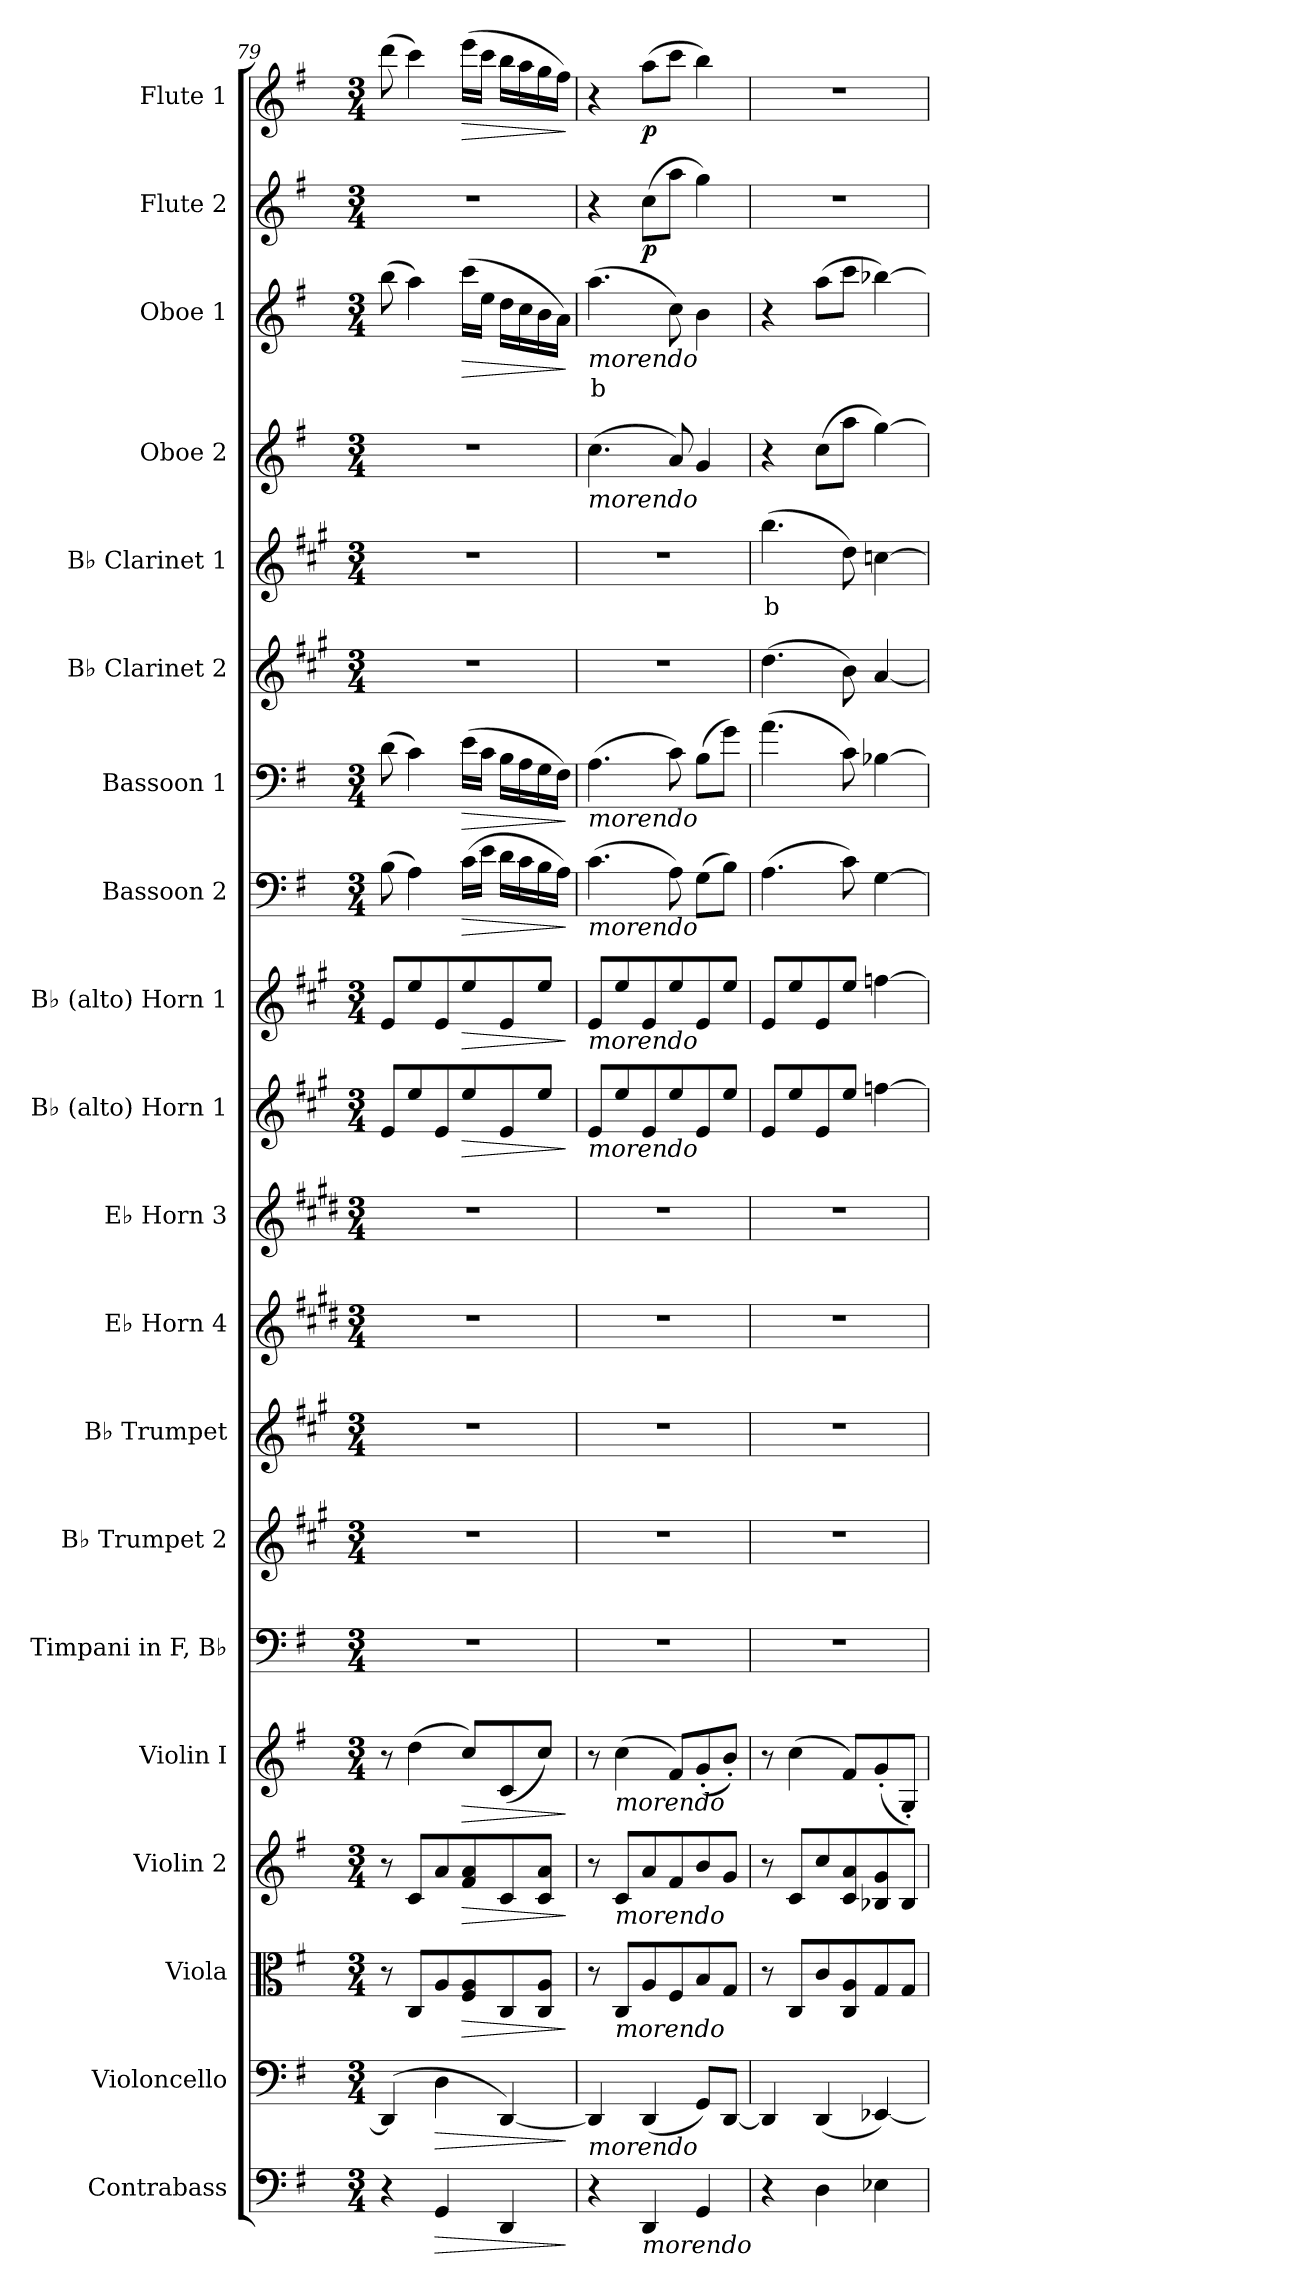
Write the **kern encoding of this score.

**kern	**dynam	**kern	**dynam	**kern	**dynam	**kern	**dynam	**kern	**dynam	**kern	**kern	**kern	**kern	**kern	**kern	**dynam	**kern	**dynam	**kern	**dynam	**kern	**dynam	**kern	**dynam	**kern	**text	**dynam	**kern	**dynam	**kern	**text	**dynam	**kern	**dynam	**kern	**dynam
*part20	*part20	*part19	*part19	*part18	*part18	*part17	*part17	*part16	*part16	*part15	*part14	*part13	*part12	*part11	*part10	*part10	*part9	*part9	*part8	*part8	*part7	*part7	*part6	*part6	*part5	*part5	*part5	*part4	*part4	*part3	*part3	*part3	*part2	*part2	*part1	*part1
*staff20	*staff20	*staff19	*staff19	*staff18	*staff18	*staff17	*staff17	*staff16	*staff16	*staff15	*staff14	*staff13	*staff12	*staff11	*staff10	*staff10	*staff9	*staff9	*staff8	*staff8	*staff7	*staff7	*staff6	*staff6	*staff5	*staff5	*staff5	*staff4	*staff4	*staff3	*staff3	*staff3	*staff2	*staff2	*staff1	*staff1
*I"Contrabass	*	*I"Violoncello	*	*I"Viola	*	*I"Violin 2	*	*I"Violin I	*	*I"Timpani in F, B♭	*I"B♭ Trumpet 2	*I"B♭ Trumpet	*I"E♭ Horn 4	*I"E♭ Horn 3	*I"B♭ (alto) Horn 1	*	*I"B♭ (alto) Horn 1	*	*I"Bassoon 2	*	*I"Bassoon 1	*	*I"B♭ Clarinet 2	*	*I"B♭ Clarinet 1	*	*	*I"Oboe 2	*	*I"Oboe 1	*	*	*I"Flute 2	*	*I"Flute 1	*
*I'Cb	*	*I'Vc	*	*I'Vla	*	*I'Vl 2	*	*I'Vl 1	*	*I'Timp	*I'Tpt 2	*I'Tpt 1	*I'Hn 4	*I'Hn 3	*I'Hn 2	*	*I'Hn 1	*	*I'Bsn 2	*	*I'Bsn 1	*	*I'Cl 2	*	*I'Cl 1	*	*	*I'Ob 2	*	*I'Ob 1	*	*	*I'Fl 2	*	*I'Fl 1	*
!!LO:PB:g=z
*clefF4	*	*clefF4	*	*clefC3	*	*clefG2	*	*clefG2	*	*clefF4	*clefG2	*clefG2	*clefG2	*clefG2	*clefG2	*	*clefG2	*	*clefF4	*	*clefF4	*	*clefG2	*	*clefG2	*	*	*clefG2	*	*clefG2	*	*	*clefG2	*	*clefG2	*
*ITrd7c12	*	*	*	*	*	*	*	*	*	*	*ITrd1c2	*ITrd1c2	*ITrd5c9	*ITrd5c9	*ITrd1c2	*	*ITrd1c2	*	*	*	*	*	*ITrd1c2	*	*ITrd1c2	*	*	*	*	*	*	*	*	*	*	*
*k[f#]	*	*k[f#]	*	*k[f#]	*	*k[f#]	*	*k[f#]	*	*k[f#]	*k[f#]	*k[f#]	*k[f#]	*k[f#]	*k[f#]	*	*k[f#]	*	*k[f#]	*	*k[f#]	*	*k[f#]	*	*k[f#]	*	*	*k[f#]	*	*k[f#]	*	*	*k[f#]	*	*k[f#]	*
*M3/4	*	*M3/4	*	*M3/4	*	*M3/4	*	*M3/4	*	*M3/4	*M3/4	*M3/4	*M3/4	*M3/4	*M3/4	*	*M3/4	*	*M3/4	*	*M3/4	*	*M3/4	*	*M3/4	*	*	*M3/4	*	*M3/4	*	*	*M3/4	*	*M3/4	*
=79	=79	=79	=79	=79	=79	=79	=79	=79	=79	=79	=79	=79	=79	=79	=79	=79	=79	=79	=79	=79	=79	=79	=79	=79	=79	=79	=79	=79	=79	=79	=79	=79	=79	=79	=79	=79
4r	.	(4DD/]	.	8r	.	8r	.	8r	.	2.r	2.r	2.r	2.r	2.r	8d/L	.	8d/L	.	(8B\	.	(8d\	.	2.r	.	2.r	.	.	2.r	.	(8bb\	.	.	2.r	.	(8ddd\	.
.	.	.	.	8C/L	.	8c/L	.	(4dd\	.	.	.	.	.	.	8dd/	.	8dd/	.	4A\)	.	4c\)	.	.	.	.	.	.	.	.	4aa\)	.	.	.	.	4ccc\)	.
!	!LO:HP:b	!	!LO:HP:b	!	!	!	!	!	!	!	!	!	!	!	!	!	!	!	!	!	!	!	!	!	!	!	!	!	!	!	!	!	!	!	!	!
4GGG/	>	4D\	>	8A/	.	8a/	.	.	.	.	.	.	.	.	8d/	.	8d/	.	.	.	.	.	.	.	.	.	.	.	.	.	.	.	.	.	.	.
!	!	!	!	!	!LO:HP:b	!	!LO:HP:b	!	!LO:HP:b	!	!	!	!	!	!	!LO:HP:b	!	!LO:HP:b	!	!LO:HP:b	!	!LO:HP:b	!	!	!	!	!	!	!	!	!	!LO:HP:b	!	!	!	!LO:HP:b
.	.	.	.	8F#/ 8A/	>	8f#/ 8a/	>	8cc/L)	>	.	.	.	.	.	8dd/	>	8dd/	>	(16c\LL	>	(16e\LL	>	.	.	.	.	.	.	.	(16ccc\LL	.	>	.	.	(16eee\LL	>
.	.	.	.	.	.	.	.	.	.	.	.	.	.	.	.	.	.	.	16e\JJ	.	16c\JJ	.	.	.	.	.	.	.	.	16ee\JJ	.	.	.	.	16ccc\JJ	.
4DDD/	.	[4DD/)	.	8C/	.	8c/	.	(8c/	.	.	.	.	.	.	8d/	.	8d/	.	16d\LL	.	16B\LL	.	.	.	.	.	.	.	.	16dd\LL	.	.	.	.	16bb\LL	.
.	.	.	.	.	.	.	.	.	.	.	.	.	.	.	.	.	.	.	16c\	.	16A\	.	.	.	.	.	.	.	.	16cc\	.	.	.	.	16aa\	.
.	.	.	.	8C/ 8A/J	.	8c/ 8a/J	.	8cc/J)	.	.	.	.	.	.	8dd/J	.	8dd/J	.	16B\	.	16G\	.	.	.	.	.	.	.	.	16b\	.	.	.	.	16gg\	.
.	.	.	.	.	.	.	.	.	.	.	.	.	.	.	.	.	.	.	16A\JJ)	.	16F#\JJ)	.	.	.	.	.	.	.	.	16a\JJ)	.	.	.	.	16ff#\JJ)	.
.	]	.	]	.	]	.	]	.	]	.	.	.	.	.	.	]	.	]	.	]	.	]	.	.	.	.	.	.	.	.	.	]	.	.	.	]
=80	=80	=80	=80	=80	=80	=80	=80	=80	=80	=80	=80	=80	=80	=80	=80	=80	=80	=80	=80	=80	=80	=80	=80	=80	=80	=80	=80	=80	=80	=80	=80	=80	=80	=80	=80	=80
!	!	!	!	!	!	!	!	!	!	!	!	!	!	!	!	!	!	!	!	!	!	!	!	!	!	!	!	!	!	!LO:TX:b:i:t=morendo	!	!	!	!	!	!
!	!	!	!	!	!	!	!	!	!	!	!	!	!	!	!	!	!	!	!	!	!	!	!	!	!	!	!	!LO:TX:b:i:t=morendo	!	!	!	!	!	!	!	!
!	!	!	!	!	!	!	!	!	!	!	!	!	!	!	!	!	!	!	!	!	!LO:TX:b:i:t=morendo	!	!	!	!	!	!	!	!	!	!	!	!	!	!	!
!	!	!	!	!	!	!	!	!	!	!	!	!	!	!	!	!	!	!	!LO:TX:b:i:t=morendo	!	!	!	!	!	!	!	!	!	!	!	!	!	!	!	!	!
!	!	!	!	!	!	!	!	!	!	!	!	!	!	!	!	!	!LO:TX:b:i:t=morendo	!	!	!	!	!	!	!	!	!	!	!	!	!	!	!	!	!	!	!
!	!	!	!	!	!	!	!	!	!	!	!	!	!	!	!LO:TX:b:i:t=morendo	!	!	!	!	!	!	!	!	!	!	!	!	!	!	!	!	!	!	!	!	!
!	!	!LO:TX:b:i:t=morendo	!	!	!	!	!	!	!	!	!	!	!	!	!	!	!	!	!	!	!	!	!	!	!	!	!	!	!	!	!	!	!	!	!	!
!	!	!	!	!	!	!	!	!	!	!	!	!	!	!	!	!	!	!	!	!	!	!	!	!	!	!	!	!	!	!	!LO:LY:b:color=#FF0000	!	!	!	!	!
4r	.	4DD/]	.	8r	.	8r	.	8r	.	2.r	2.r	2.r	2.r	2.r	8d/L	.	8d/L	.	(4.c\	.	(4.A\	.	2.r	.	2.r	.	.	(4.cc\	.	(4.aa\	b	.	4r	.	4r	.
!	!	!	!	!	!	!	!	!LO:TX:b:i:t=morendo	!	!	!	!	!	!	!	!	!	!	!	!	!	!	!	!	!	!	!	!	!	!	!	!	!	!	!	!
!	!	!	!	!	!	!LO:TX:b:i:t=morendo	!	!	!	!	!	!	!	!	!	!	!	!	!	!	!	!	!	!	!	!	!	!	!	!	!	!	!	!	!	!
!	!	!	!	!LO:TX:b:i:t=morendo	!	!	!	!	!	!	!	!	!	!	!	!	!	!	!	!	!	!	!	!	!	!	!	!	!	!	!	!	!	!	!	!
.	.	.	.	8C/L	.	8c/L	.	(4cc\	.	.	.	.	.	.	8dd/	.	8dd/	.	.	.	.	.	.	.	.	.	.	.	.	.	.	.	.	.	.	.
!LO:TX:b:i:t=morendo	!	!	!	!	!	!	!	!	!	!	!	!	!	!	!	!	!	!	!	!	!	!	!	!	!	!	!	!	!	!	!	!	!	!	!	!
!	!	!	!	!	!	!	!	!	!	!	!	!	!	!	!	!	!	!	!	!	!	!	!	!	!	!	!	!	!	!	!	!	!	!LO:DY:b	!	!LO:DY:b
4DDD/	.	(4DD/	.	8A/	.	8a/	.	.	.	.	.	.	.	.	8d/	.	8d/	.	.	.	.	.	.	.	.	.	.	.	.	.	.	.	(8cc\L	p	(8aa\L	p
.	.	.	.	8F#/	.	8f#/	.	8f#/L)	.	.	.	.	.	.	8dd/	.	8dd/	.	8A\)	.	8c\)	.	.	.	.	.	.	8a/)	.	8cc\)	.	.	8aa\J	.	8ccc\J	.
4GGG/	.	8GG/L)	.	8B/	.	8b/	.	(8g'/	.	.	.	.	.	.	8d/	.	8d/	.	(8G\L	.	(8B\L	.	.	.	.	.	.	4g/	.	4b\	.	.	4gg\)	.	4bb\)	.
.	.	[8DD/J	.	8G/J	.	8g/J	.	8b'/J)	.	.	.	.	.	.	8dd/J	.	8dd/J	.	8B\J)	.	8g\J)	.	.	.	.	.	.	.	.	.	.	.	.	.	.	.
=81	=81	=81	=81	=81	=81	=81	=81	=81	=81	=81	=81	=81	=81	=81	=81	=81	=81	=81	=81	=81	=81	=81	=81	=81	=81	=81	=81	=81	=81	=81	=81	=81	=81	=81	=81	=81
!	!	!	!LO:DY:b	!	!	!	!	!	!	!	!	!	!	!	!	!	!	!	!	!	!	!	!	!	!	!LO:LY:b:color=#FF0000	!	!	!	!	!	!	!	!	!	!
!	!	!	!LO:DY:n=1:b	!	!	!	!	!	!	!	!	!	!	!	!	!LO:DY:b	!	!	!	!	!	!	!	!	!	!	!	!	!	!	!	!	!	!	!	!
!	!	!	!	!	!	!	!	!	!	!	!	!	!	!	!	!LO:DY:n=1:b	!	!LO:DY:b	!	!	!	!	!	!	!	!	!	!	!	!	!	!	!	!	!	!
!	!	!	!	!	!	!	!	!	!	!	!	!	!	!	!	!	!	!LO:DY:n=1:b	!	!LO:DY:b	!	!	!	!	!	!	!	!	!	!	!	!	!	!	!	!
!	!	!	!	!	!	!	!	!	!	!	!	!	!	!	!	!	!	!	!	!LO:DY:n=1:b	!	!LO:DY:b	!	!	!	!	!	!	!	!	!	!	!	!	!	!
!	!	!	!	!	!	!	!	!	!	!	!	!	!	!	!	!	!	!	!	!	!	!LO:DY:n=1:b	!	!LO:DY:b	!	!	!	!	!	!	!	!	!	!	!	!
!	!	!	!	!	!	!	!	!	!	!	!	!	!	!	!	!	!	!	!	!	!	!	!	!LO:DY:n=1:b	!	!	!LO:DY:b	!	!	!	!	!	!	!	!	!
!	!	!	!	!	!	!	!	!	!	!	!	!	!	!	!	!	!	!	!	!	!	!	!	!	!	!	!LO:DY:n=1:b	!	!	!	!	!	!	!	!	!
4r	.	4DD/]	other-dynamics p	8r	.	8r	.	8r	.	2.r	2.r	2.r	2.r	2.r	8d/L	other-dynamics p	8d/L	other-dynamics p	(4.A\	other-dynamics p	(4.a\	other-dynamics p	(4.cc\	other-dynamics p	(4.aa\	b	other-dynamics p	4r	.	4r	.	.	2.r	.	2.r	.
!	!	!	!	!	!LO:DY:b	!	!	!	!	!	!	!	!	!	!	!	!	!	!	!	!	!	!	!	!	!	!	!	!	!	!	!	!	!	!	!
!	!	!	!	!	!LO:DY:n=1:b	!	!LO:DY:b	!	!	!	!	!	!	!	!	!	!	!	!	!	!	!	!	!	!	!	!	!	!	!	!	!	!	!	!	!
!	!	!	!	!	!	!	!LO:DY:n=1:b	!	!LO:DY:b	!	!	!	!	!	!	!	!	!	!	!	!	!	!	!	!	!	!	!	!	!	!	!	!	!	!	!
!	!	!	!	!	!	!	!	!	!LO:DY:n=1:b	!	!	!	!	!	!	!	!	!	!	!	!	!	!	!	!	!	!	!	!	!	!	!	!	!	!	!
.	.	.	.	8C/L	other-dynamics p	8c/L	other-dynamics p	(4cc\	other-dynamics p	.	.	.	.	.	8dd/	.	8dd/	.	.	.	.	.	.	.	.	.	.	.	.	.	.	.	.	.	.	.
!	!LO:DY:b	!	!	!	!	!	!	!	!	!	!	!	!	!	!	!	!	!	!	!	!	!	!	!	!	!	!	!	!	!	!	!	!	!	!	!
!	!LO:DY:n=1:b	!	!	!	!	!	!	!	!	!	!	!	!	!	!	!	!	!	!	!	!	!	!	!	!	!	!	!	!LO:DY:b	!	!	!	!	!	!	!
!	!	!	!	!	!	!	!	!	!	!	!	!	!	!	!	!	!	!	!	!	!	!	!	!	!	!	!	!	!LO:DY:n=1:b	!	!	!LO:DY:b	!	!	!	!
!	!	!	!	!	!	!	!	!	!	!	!	!	!	!	!	!	!	!	!	!	!	!	!	!	!	!	!	!	!	!	!	!LO:DY:n=1:b	!	!	!	!
4DD\	other-dynamics p	(4DD/	.	8c/	.	8cc/	.	.	.	.	.	.	.	.	8d/	.	8d/	.	.	.	.	.	.	.	.	.	.	(8cc\L	other-dynamics p	(8aa\L	.	other-dynamics p	.	.	.	.
.	.	.	.	8C/ 8A/	.	8c/ 8a/	.	8f#/L)	.	.	.	.	.	.	8dd/J	.	8dd/J	.	8c\)	.	8c\)	.	8a\)	.	8cc\)	.	.	8aa\J	.	8ccc\J	.	.	.	.	.	.
4EE-X\	.	[4EE-X/)	.	8G/	.	8B-X/ 8g/	.	(8g'/	.	.	.	.	.	.	[4ee-X\	.	[4ee-X\	.	[4G\	.	[4B-X\	.	[4g/	.	[4b-X\	.	.	[4gg\)	.	[4bb-X\)	.	.	.	.	.	.
.	.	.	.	8G/J	.	8B-/J	.	8G'/J)	.	.	.	.	.	.	.	.	.	.	.	.	.	.	.	.	.	.	.	.	.	.	.	.	.	.	.	.
=	=	=	=	=	=	=	=	=	=	=	=	=	=	=	=	=	=	=	=	=	=	=	=	=	=	=	=	=	=	=	=	=	=	=	=	=
*-	*-	*-	*-	*-	*-	*-	*-	*-	*-	*-	*-	*-	*-	*-	*-	*-	*-	*-	*-	*-	*-	*-	*-	*-	*-	*-	*-	*-	*-	*-	*-	*-	*-	*-	*-	*-
